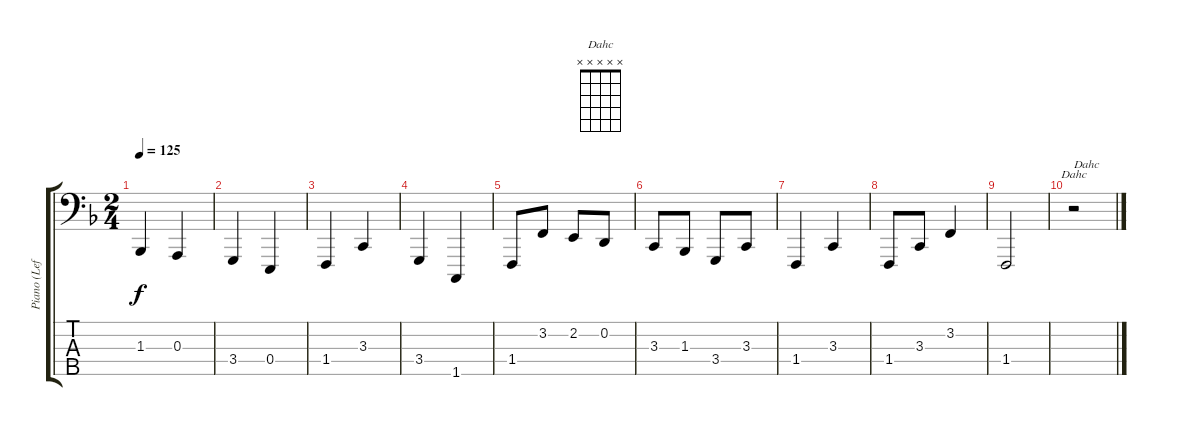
\track ("Piano (Left Hand)" "Piano (Lef") {instrument acousticgrandpiano}
\staff {score tabs}
\tuning (G2 D2 A1 E1 B0) {hide}
\chord ("Dahc" x x x x x)
\ts (2 4)
\tempo 125
\clef f4
\ks f
1.3.4{dy f} 0.3.4 |
3.4.4 0.4.4 |
1.4.4 3.3.4 |
3.4.4 1.5.4 |
1.4.8 3.2.8 2.2.8 0.2.8 |
3.3.8 1.3.8 3.4.8 3.3.8 |
1.4.4 3.3.4 |
1.4.8 3.3.8 3.2.4 |
1.4.2 |
r.2{ch "Dahc" txt "Dahc"}
